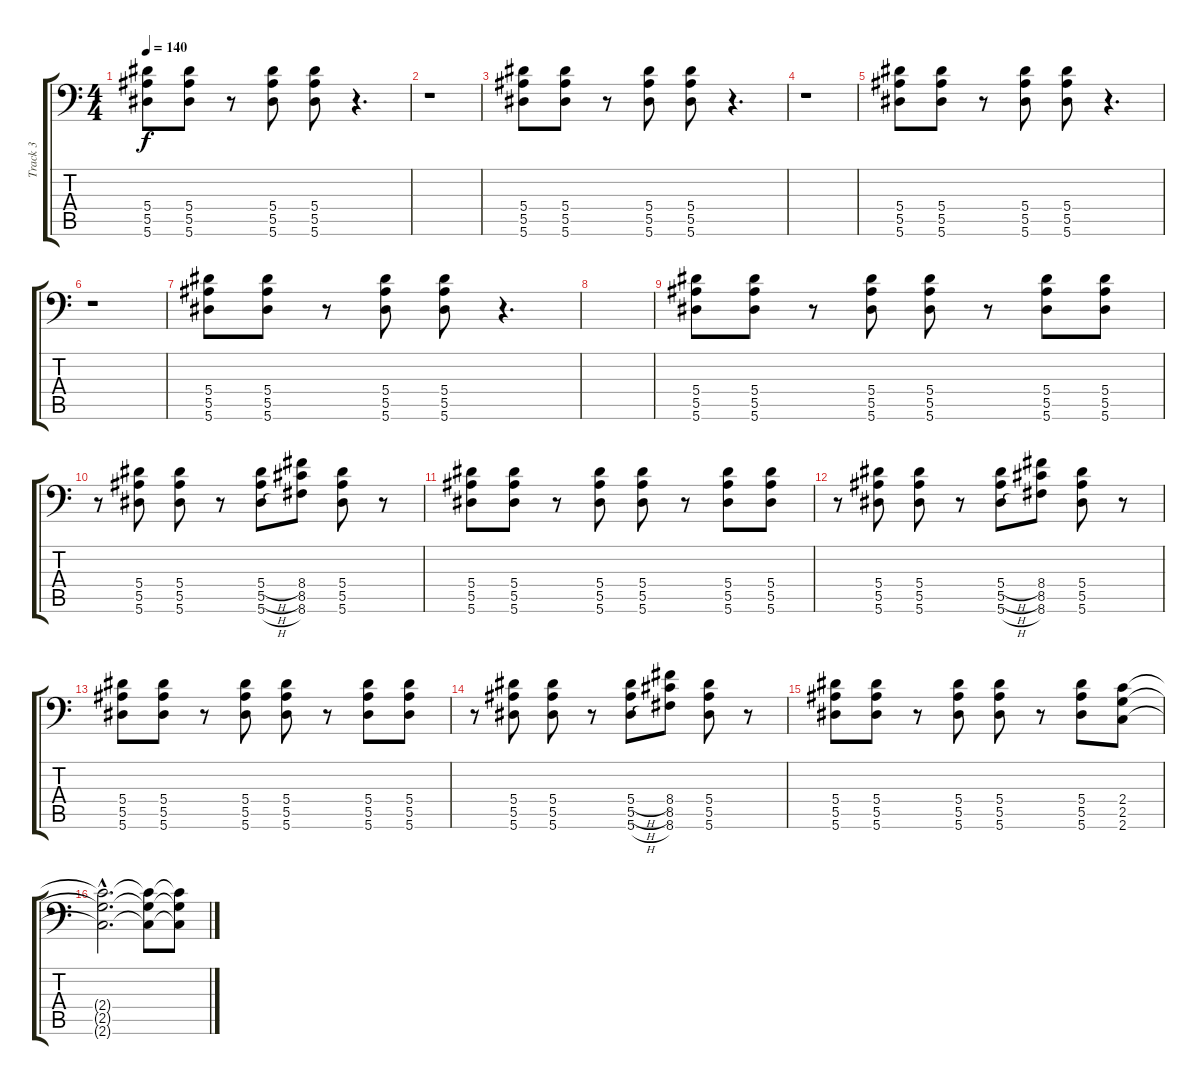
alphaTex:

\track ("Track 3" "Track 3") {instrument distortionguitar}
\staff {score tabs}
\tuning (C4 G3 Eb3 Bb2 F2 Bb1) {hide}
\ts (4 4)
\tempo 140
\clef f4
\ks c
(5.4 5.5 5.6).8{dy f} (5.4 5.5 5.6).8 r.8 (5.4 5.5 5.6).8 (5.4 5.5 5.6).8 r.4{d} |
r.1 |
(5.4 5.5 5.6).8 (5.4 5.5 5.6).8 r.8 (5.4 5.5 5.6).8 (5.4 5.5 5.6).8 r.4{d} |
r.1 |
(5.4 5.5 5.6).8 (5.4 5.5 5.6).8 r.8 (5.4 5.5 5.6).8 (5.4 5.5 5.6).8 r.4{d} |
r.1 |
(5.4 5.5 5.6).8 (5.4 5.5 5.6).8 r.8 (5.4 5.5 5.6).8 (5.4 5.5 5.6).8 r.4{d} |
|
(5.4 5.5 5.6).8 (5.4 5.5 5.6).8 r.8 (5.4 5.5 5.6).8 (5.4 5.5 5.6).8 r.8 (5.4 5.5 5.6).8 (5.4 5.5 5.6).8 |
r.8 (5.4 5.5 5.6).8 (5.4 5.5 5.6).8 r.8 (5.4{h} 5.5{h} 5.6{h}).8 (8.4 8.5 8.6).8 (5.4 5.5 5.6).8 r.8 |
(5.4 5.5 5.6).8 (5.4 5.5 5.6).8 r.8 (5.4 5.5 5.6).8 (5.4 5.5 5.6).8 r.8 (5.4 5.5 5.6).8 (5.4 5.5 5.6).8 |
r.8 (5.4 5.5 5.6).8 (5.4 5.5 5.6).8 r.8 (5.4{h} 5.5{h} 5.6{h}).8 (8.4 8.5 8.6).8 (5.4 5.5 5.6).8 r.8 |
(5.4 5.5 5.6).8 (5.4 5.5 5.6).8 r.8 (5.4 5.5 5.6).8 (5.4 5.5 5.6).8 r.8 (5.4 5.5 5.6).8 (5.4 5.5 5.6).8 |
r.8 (5.4 5.5 5.6).8 (5.4 5.5 5.6).8 r.8 (5.4{h} 5.5{h} 5.6{h}).8 (8.4 8.5 8.6).8 (5.4 5.5 5.6).8 r.8 |
(5.4 5.5 5.6).8 (5.4 5.5 5.6).8 r.8 (5.4 5.5 5.6).8 (5.4 5.5 5.6).8 r.8 (5.4 5.5 5.6).8 (2.4 2.5 2.6).8 |
(2.4{hac t} 2.5{hac t} 2.6{hac t}).2{d} (2.4{t} 2.5{t} 2.6{t}).8 (2.4{t} 2.5{t} 2.6{t}).8
